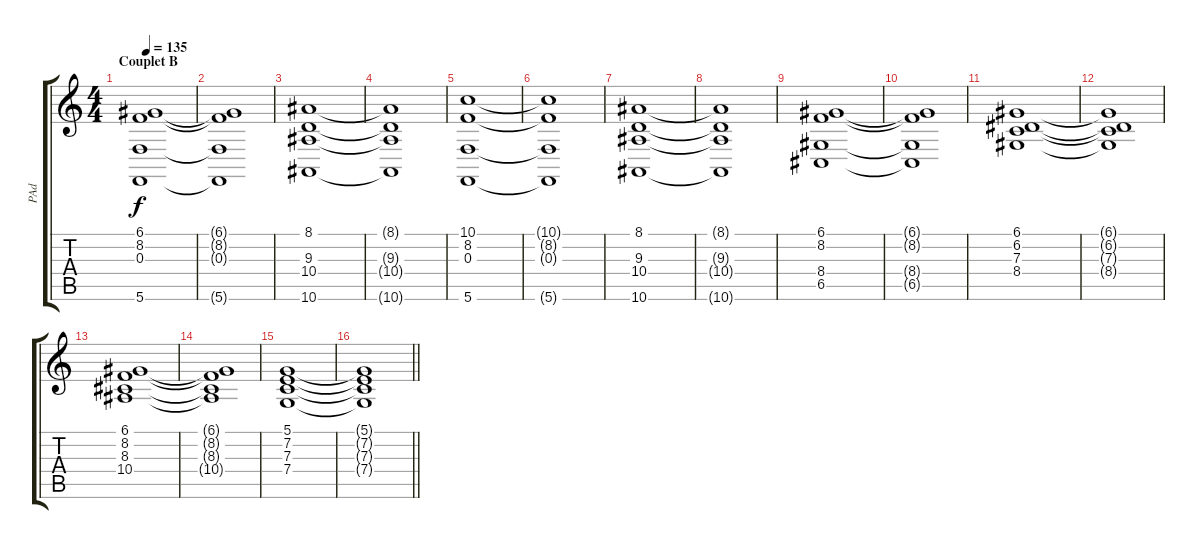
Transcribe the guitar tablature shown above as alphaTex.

\track ("PAd" "PAd") {instrument pad7halo}
\staff {score tabs}
\tuning (D4 A3 F3 C3 G2 C2) {hide}
\ts (4 4)
\section ("" "Couplet B")
\tempo 135
\clef g2
\ks c
(6.1 8.2 0.3 5.6).1{dy f} |
(6.1{t} 8.2{t} 0.3{t} 5.6{t}).1 |
(8.1 9.3 10.4 10.6).1 |
(8.1{t} 9.3{t} 10.4{t} 10.6{t}).1 |
(10.1 8.2 0.3 5.6).1 |
(10.1{t} 8.2{t} 0.3{t} 5.6{t}).1 |
(8.1 9.3 10.4 10.6).1 |
(8.1{t} 9.3{t} 10.4{t} 10.6{t}).1 |
(6.1 8.2 8.4 6.5).1 |
(6.1{t} 8.2{t} 8.4{t} 6.5{t}).1 |
(6.1 6.2 7.3 8.4).1 |
(6.1{t} 6.2{t} 7.3{t} 8.4{t}).1 |
(6.1 8.2 8.3 10.4).1 |
(6.1{t} 8.2{t} 8.3{t} 10.4{t}).1 |
(5.1 7.2 7.3 7.4).1 |
\barLineRight lightlight
(5.1{t} 7.2{t} 7.3{t} 7.4{t}).1
